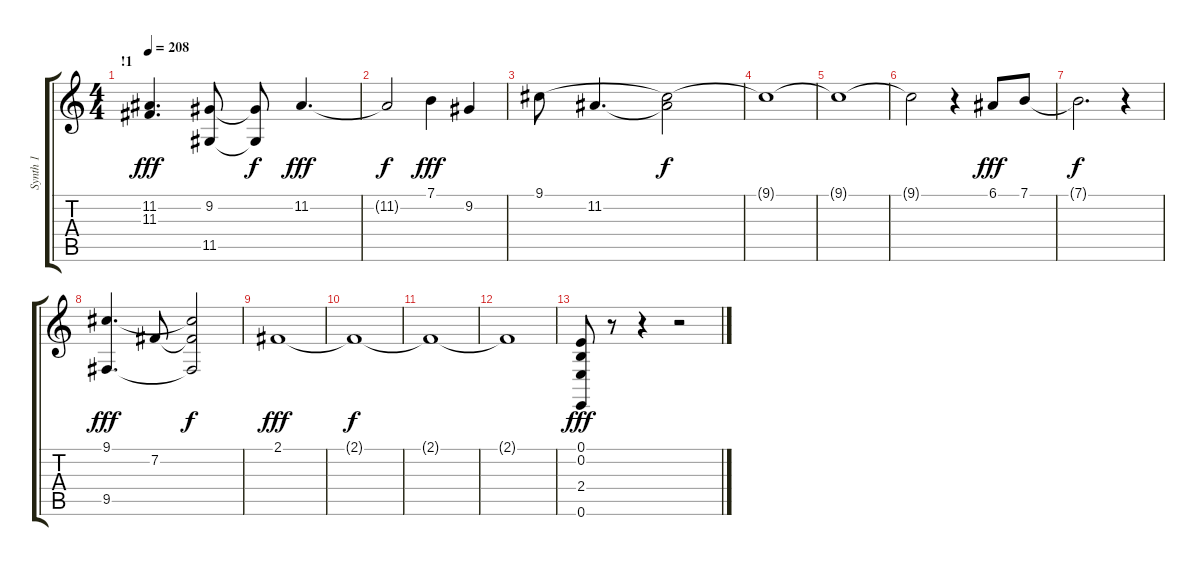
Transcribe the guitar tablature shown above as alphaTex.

\track ("Synth 1" "Synth 1") {instrument stringensemble1}
\staff {score tabs}
\tuning (E4 B3 G3 D3 A2 E2) {hide}
\ts (4 4)
\section ("" "!1")
\tempo 208
\clef g2
\ks c
(11.2 11.3).4{d dy fff} (9.2 11.5).8 (9.2{t} 11.5{t}).8{dy f} 11.2.4{d dy fff} |
11.2{t}.2{dy f} 7.1.4{dy fff} 9.2.4 |
9.1.8 11.2.4{d} (9.1{t} 11.2{t}).2{dy f} |
9.1{t}.1 |
9.1{t}.1 |
9.1{t}.2 r.4 6.1.8{dy fff} 7.1.8 |
7.1{t}.2{d dy f} r.4 |
(9.1 9.5).4{d dy fff} 7.2.8 (9.1{t} 7.2{t} 9.5{t}).2{dy f} |
2.1.1{dy fff} |
2.1{t}.1{dy f} |
2.1{t}.1 |
2.1{t}.1 |
(0.1 0.2 2.4 0.6).8{dy fff} r.8 r.4 r.2
